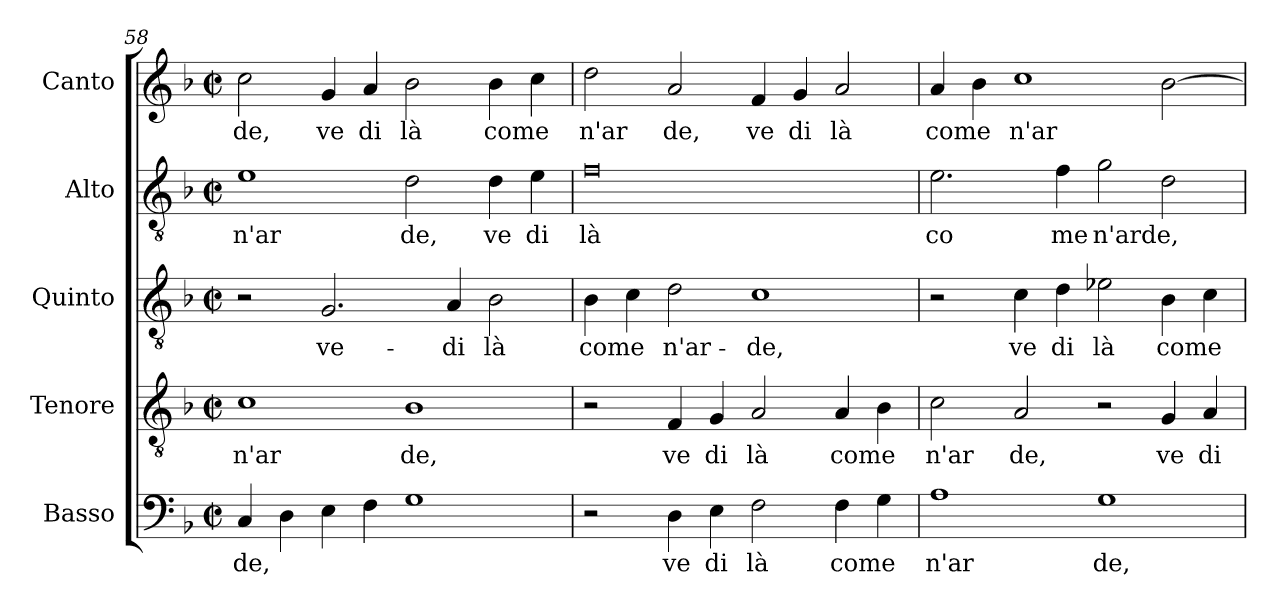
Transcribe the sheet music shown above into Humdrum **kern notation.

**kern	**text	**kern	**text	**kern	**text	**kern	**text	**kern	**text
*part5	*part5	*part4	*part4	*part3	*part3	*part2	*part2	*part1	*part1
*staff5	*staff5	*staff4	*staff4	*staff3	*staff3	*staff2	*staff2	*staff1	*staff1
*I"Basso	*	*I"Tenore	*	*I"Quinto	*	*I"Alto	*	*I"Canto	*
!!LO:LB:g=z
*clefF4	*	*clefGv2	*	*clefGv2	*	*clefGv2	*	*clefG2	*
*k[b-]	*	*k[b-]	*	*k[b-]	*	*k[b-]	*	*k[b-]	*
*F:	*	*F:	*	*F:	*	*F:	*	*F:	*
*M2/2	*	*M2/2	*	*M2/2	*	*M2/2	*	*M2/2	*
*met(c|)	*	*met(c|)	*	*met(c|)	*	*met(c|)	*	*met(c|)	*
=58	=58	=58	=58	=58	=58	=58	=58	=58	=58
!	!LO:LY:b	!	!LO:LY:b:cj	!	!	!	!LO:LY:b:cj	!	!LO:LY:b:cj
4C/	de,	1c	n'ar	2r	.	1e	n'ar	2cc\	de,
4D\	.	.	.	.	.	.	.	.	.
!	!	!	!	!	!LO:LY:b:cj	!	!	!	!LO:LY:b:cj
4E\	.	.	.	2.G/	ve-	.	.	4g/	ve
!	!	!	!	!	!	!	!	!	!LO:LY:b:cj
4F\	.	.	.	.	.	.	.	4a/	di
!	!	!	!LO:LY:b:cj	!	!	!	!LO:LY:b:cj	!	!LO:LY:b:cj
1G	.	1B-	de,	.	.	2d\	de,	2b-\	là
!	!	!	!	!	!LO:LY:b:cj	!	!	!	!
.	.	.	.	4A/	-di	.	.	.	.
!	!	!	!	!	!LO:LY:b:cj	!	!LO:LY:b:cj	!	!LO:LY:b
.	.	.	.	2B-\	là	4d\	ve	4b-\	come
!	!	!	!	!	!	!	!LO:LY:b:cj	!	!
.	.	.	.	.	.	4e\	di	4cc\	.
=59	=59	=59	=59	=59	=59	=59	=59	=59	=59
!	!	!	!	!	!LO:LY:b	!	!LO:LY:b:cj	!	!LO:LY:b:cj
2r	.	2r	.	4B-\	come	0f	là	2dd\	n'ar
.	.	.	.	4c\	.	.	.	.	.
!	!LO:LY:b:cj	!	!LO:LY:b:cj	!	!LO:LY:b:cj	!	!	!	!LO:LY:b:cj
4D\	ve	4F/	ve	2d\	n'ar-	.	.	2a/	de,
!	!LO:LY:b:cj	!	!LO:LY:b:cj	!	!	!	!	!	!
4E\	di	4G/	di	.	.	.	.	.	.
!	!LO:LY:b:cj	!	!LO:LY:b:cj	!	!LO:LY:b:cj	!	!	!	!LO:LY:b:cj
2F\	là	2A/	là	1c	-de,	.	.	4f/	ve
!	!	!	!	!	!	!	!	!	!LO:LY:b:cj
.	.	.	.	.	.	.	.	4g/	di
!	!LO:LY:b	!	!LO:LY:b	!	!	!	!	!	!LO:LY:b:cj
4F\	come	4A/	come	.	.	.	.	2a/	là
4G\	.	4B-\	.	.	.	.	.	.	.
=60	=60	=60	=60	=60	=60	=60	=60	=60	=60
!	!LO:LY:b:cj	!	!LO:LY:b:cj	!	!	!	!LO:LY:b:cj	!	!LO:LY:b
1A	n'ar	2c\	n'ar	2r	.	2.e\	co	4a/	come
.	.	.	.	.	.	.	.	4b-\	.
!	!	!	!LO:LY:b:cj	!	!LO:LY:b:cj	!	!	!	!LO:LY:b
.	.	2A/	de,	4c\	ve	.	.	1cc	n'ar
!	!	!	!	!	!LO:LY:b:cj	!	!LO:LY:b:cj	!	!
.	.	.	.	4d\	di	4f\	me	.	.
!	!LO:LY:b:cj	!	!	!	!LO:LY:b:cj	!	!LO:LY:b:cj	!	!
1G	de,	2r	.	2e-X\	là	2g\	n'arde,	.	.
!	!	!	!LO:LY:b:cj	!	!LO:LY:b	!	!	!	!
.	.	4G/	ve	4B-\	come	2d\	.	[>2b-\	.
!	!	!	!LO:LY:b:cj	!	!	!	!	!	!
.	.	4A/	di	4c\	.	.	.	.	.
=	=	=	=	=	=	=	=	=	=
*-	*-	*-	*-	*-	*-	*-	*-	*-	*-
